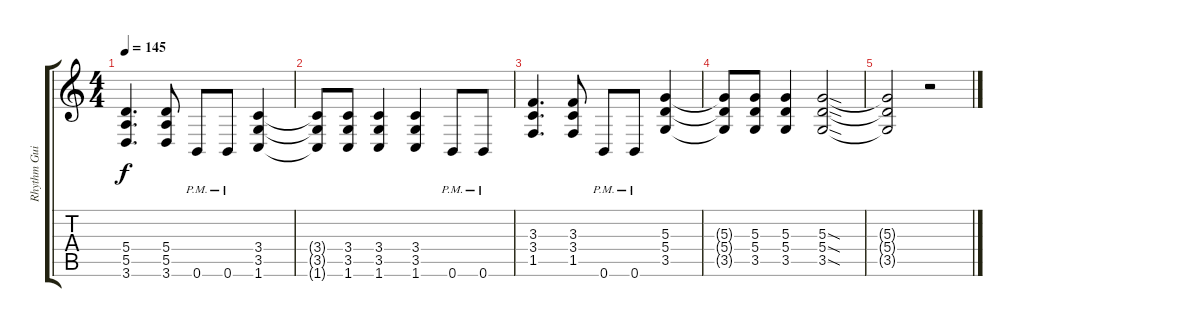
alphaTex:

\track ("Rhythm Guitar" "Rhythm Gui") {instrument distortionguitar}
\staff {score tabs}
\tuning (B3 Gb3 D3 A2 E2 B1) {hide}
\ts (4 4)
\tempo 145
\clef g2
\ks c
(5.4 5.5 3.6).4{d dy f} (5.4 5.5 3.6).8 0.6{pm}.8 0.6{pm}.8 (3.4 3.5 1.6).4 |
(3.4{t} 3.5{t} 1.6{t}).8 (3.4 3.5 1.6).8 (3.4 3.5 1.6).4 (3.4 3.5 1.6).4 0.6{pm}.8 0.6{pm}.8 |
(3.3 3.4 1.5).4{d} (3.3 3.4 1.5).8 0.6{pm}.8 0.6{pm}.8 (5.3 5.4 3.5).4 |
(5.3{t} 5.4{t} 3.5{t}).8 (5.3 5.4 3.5).8 (5.3 5.4 3.5).4 (5.3{sod} 5.4{sod} 3.5{sod}).2 |
(5.3{t} 5.4{t} 3.5{t}).2 r.2
